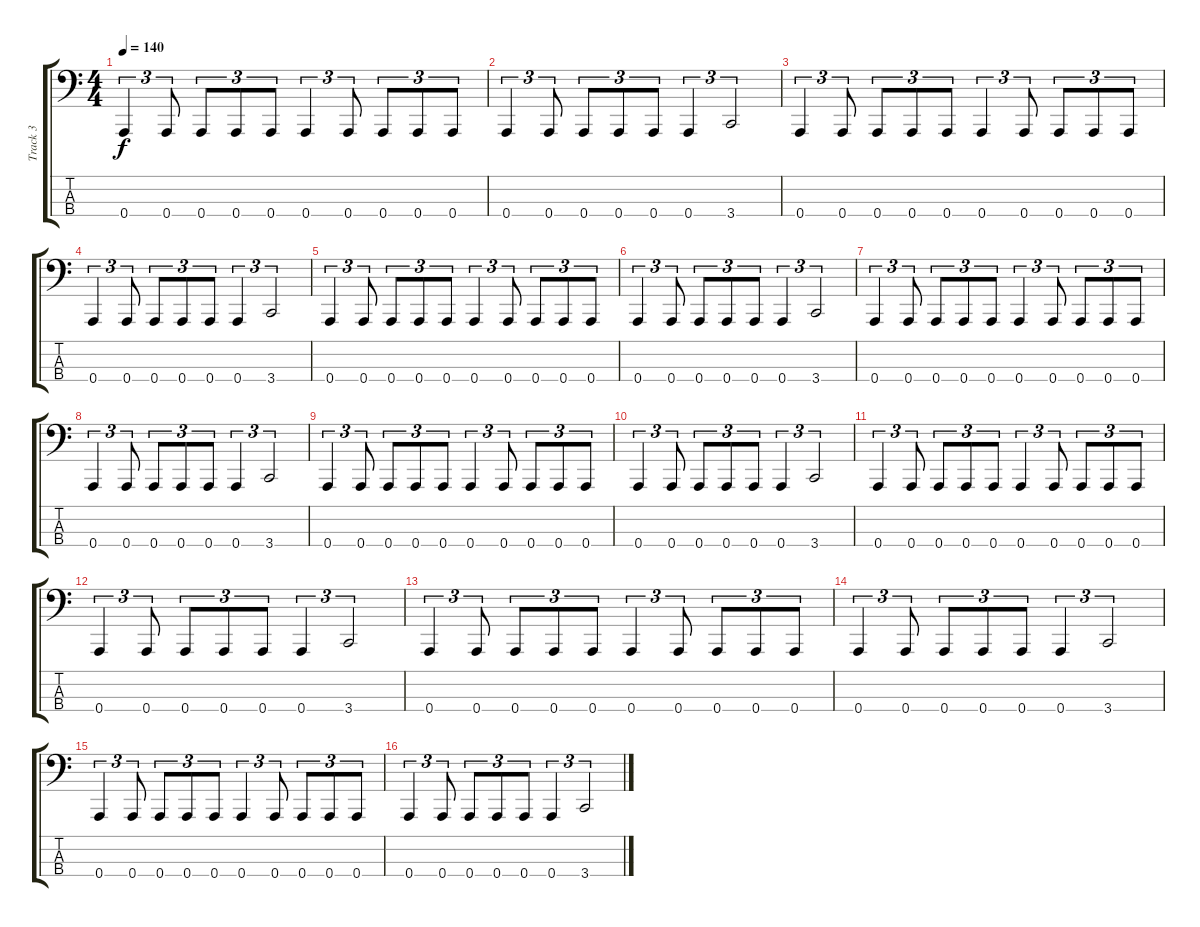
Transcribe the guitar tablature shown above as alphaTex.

\track ("Track 3" "Track 3") {instrument electricbasspick}
\staff {score tabs}
\tuning (D2 A1 E1 A0) {hide}
\ts (4 4)
\tempo 140
\clef f4
\ks c
0.4.4{tu (3 2) dy f} 0.4.8{tu (3 2)} 0.4.8{tu (3 2)} 0.4.8{tu (3 2)} 0.4.8{tu (3 2)} 0.4.4{tu (3 2)} 0.4.8{tu (3 2)} 0.4.8{tu (3 2)} 0.4.8{tu (3 2)} 0.4.8{tu (3 2)} |
0.4.4{tu (3 2)} 0.4.8{tu (3 2)} 0.4.8{tu (3 2)} 0.4.8{tu (3 2)} 0.4.8{tu (3 2)} 0.4.4{tu (3 2)} 3.4.2{tu (3 2)} |
0.4.4{tu (3 2)} 0.4.8{tu (3 2)} 0.4.8{tu (3 2)} 0.4.8{tu (3 2)} 0.4.8{tu (3 2)} 0.4.4{tu (3 2)} 0.4.8{tu (3 2)} 0.4.8{tu (3 2)} 0.4.8{tu (3 2)} 0.4.8{tu (3 2)} |
0.4.4{tu (3 2)} 0.4.8{tu (3 2)} 0.4.8{tu (3 2)} 0.4.8{tu (3 2)} 0.4.8{tu (3 2)} 0.4.4{tu (3 2)} 3.4.2{tu (3 2)} |
0.4.4{tu (3 2)} 0.4.8{tu (3 2)} 0.4.8{tu (3 2)} 0.4.8{tu (3 2)} 0.4.8{tu (3 2)} 0.4.4{tu (3 2)} 0.4.8{tu (3 2)} 0.4.8{tu (3 2)} 0.4.8{tu (3 2)} 0.4.8{tu (3 2)} |
0.4.4{tu (3 2)} 0.4.8{tu (3 2)} 0.4.8{tu (3 2)} 0.4.8{tu (3 2)} 0.4.8{tu (3 2)} 0.4.4{tu (3 2)} 3.4.2{tu (3 2)} |
0.4.4{tu (3 2)} 0.4.8{tu (3 2)} 0.4.8{tu (3 2)} 0.4.8{tu (3 2)} 0.4.8{tu (3 2)} 0.4.4{tu (3 2)} 0.4.8{tu (3 2)} 0.4.8{tu (3 2)} 0.4.8{tu (3 2)} 0.4.8{tu (3 2)} |
0.4.4{tu (3 2)} 0.4.8{tu (3 2)} 0.4.8{tu (3 2)} 0.4.8{tu (3 2)} 0.4.8{tu (3 2)} 0.4.4{tu (3 2)} 3.4.2{tu (3 2)} |
0.4.4{tu (3 2)} 0.4.8{tu (3 2)} 0.4.8{tu (3 2)} 0.4.8{tu (3 2)} 0.4.8{tu (3 2)} 0.4.4{tu (3 2)} 0.4.8{tu (3 2)} 0.4.8{tu (3 2)} 0.4.8{tu (3 2)} 0.4.8{tu (3 2)} |
0.4.4{tu (3 2)} 0.4.8{tu (3 2)} 0.4.8{tu (3 2)} 0.4.8{tu (3 2)} 0.4.8{tu (3 2)} 0.4.4{tu (3 2)} 3.4.2{tu (3 2)} |
0.4.4{tu (3 2)} 0.4.8{tu (3 2)} 0.4.8{tu (3 2)} 0.4.8{tu (3 2)} 0.4.8{tu (3 2)} 0.4.4{tu (3 2)} 0.4.8{tu (3 2)} 0.4.8{tu (3 2)} 0.4.8{tu (3 2)} 0.4.8{tu (3 2)} |
0.4.4{tu (3 2)} 0.4.8{tu (3 2)} 0.4.8{tu (3 2)} 0.4.8{tu (3 2)} 0.4.8{tu (3 2)} 0.4.4{tu (3 2)} 3.4.2{tu (3 2)} |
0.4.4{tu (3 2)} 0.4.8{tu (3 2)} 0.4.8{tu (3 2)} 0.4.8{tu (3 2)} 0.4.8{tu (3 2)} 0.4.4{tu (3 2)} 0.4.8{tu (3 2)} 0.4.8{tu (3 2)} 0.4.8{tu (3 2)} 0.4.8{tu (3 2)} |
0.4.4{tu (3 2)} 0.4.8{tu (3 2)} 0.4.8{tu (3 2)} 0.4.8{tu (3 2)} 0.4.8{tu (3 2)} 0.4.4{tu (3 2)} 3.4.2{tu (3 2)} |
0.4.4{tu (3 2)} 0.4.8{tu (3 2)} 0.4.8{tu (3 2)} 0.4.8{tu (3 2)} 0.4.8{tu (3 2)} 0.4.4{tu (3 2)} 0.4.8{tu (3 2)} 0.4.8{tu (3 2)} 0.4.8{tu (3 2)} 0.4.8{tu (3 2)} |
0.4.4{tu (3 2)} 0.4.8{tu (3 2)} 0.4.8{tu (3 2)} 0.4.8{tu (3 2)} 0.4.8{tu (3 2)} 0.4.4{tu (3 2)} 3.4.2{tu (3 2)}
